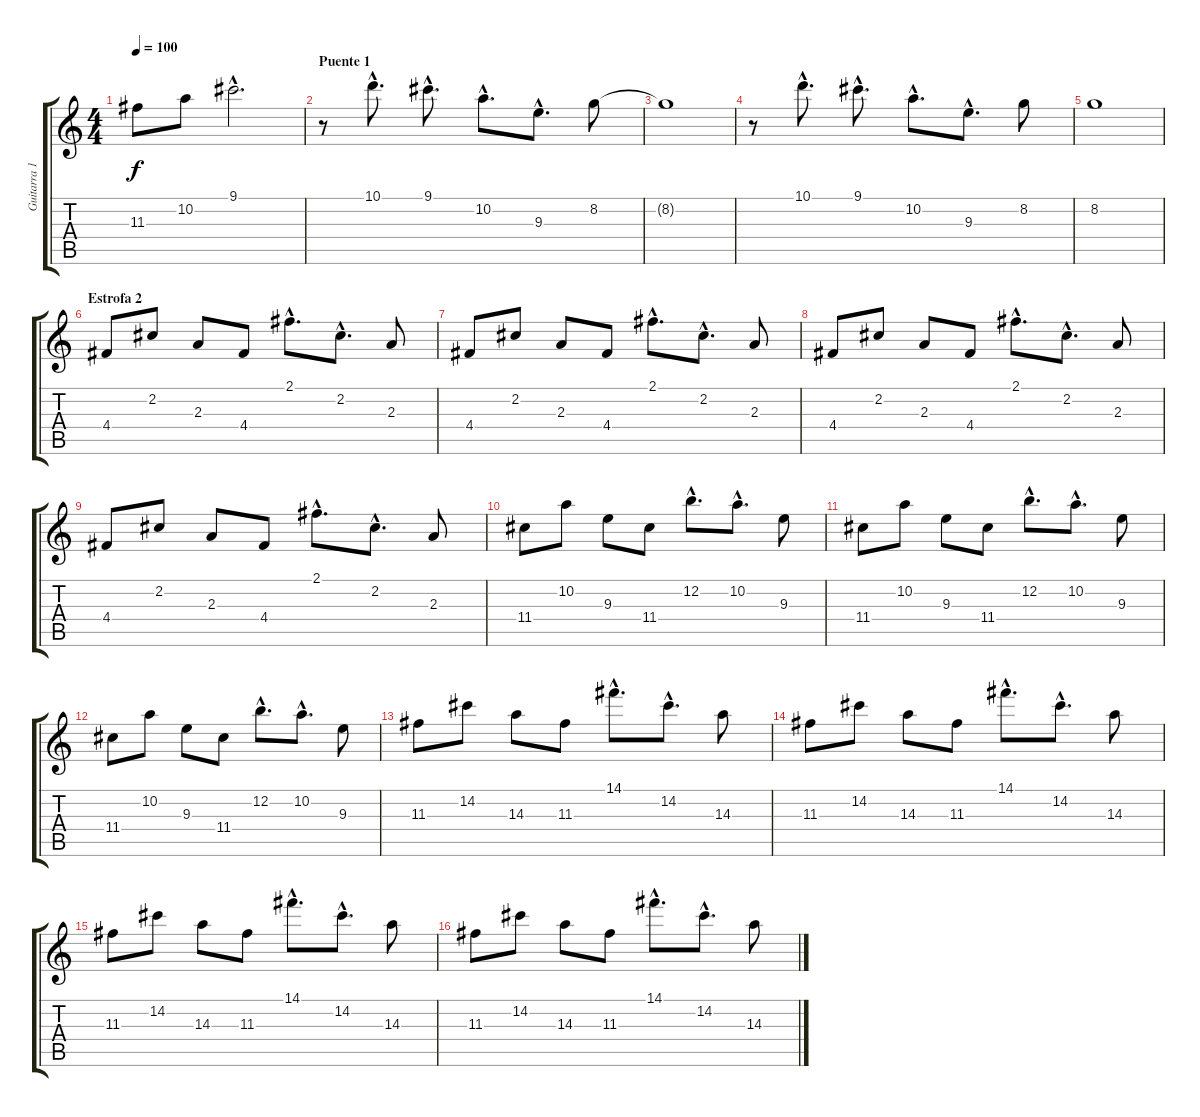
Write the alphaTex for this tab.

\track ("Guitarra 1" "Guitarra 1") {instrument acousticguitarsteel}
\staff {score tabs}
\tuning (E4 B3 G3 D3 A2 E2) {hide}
\ts (4 4)
\tempo 100
\clef g2
\ks c
11.3.8{dy f} 10.2.8 9.1{hac}.2{d} |
\section ("" "Puente 1")
r.8 10.1{hac}.8{d} 9.1{hac}.8{d} 10.2{hac}.8{d} 9.3{hac}.8{d} 8.2.8 |
8.2{t}.1 |
r.8 10.1{hac}.8{d} 9.1{hac}.8{d} 10.2{hac}.8{d} 9.3{hac}.8{d} 8.2.8 |
8.2.1 |
\section ("" "Estrofa 2")
4.4.8 2.2.8 2.3.8 4.4.8 2.1{hac}.8{d} 2.2{hac}.8{d} 2.3.8 |
4.4.8 2.2.8 2.3.8 4.4.8 2.1{hac}.8{d} 2.2{hac}.8{d} 2.3.8 |
4.4.8 2.2.8 2.3.8 4.4.8 2.1{hac}.8{d} 2.2{hac}.8{d} 2.3.8 |
4.4.8 2.2.8 2.3.8 4.4.8 2.1{hac}.8{d} 2.2{hac}.8{d} 2.3.8 |
11.4.8 10.2.8 9.3.8 11.4.8 12.2{hac}.8{d} 10.2{hac}.8{d} 9.3.8 |
11.4.8 10.2.8 9.3.8 11.4.8 12.2{hac}.8{d} 10.2{hac}.8{d} 9.3.8 |
11.4.8 10.2.8 9.3.8 11.4.8 12.2{hac}.8{d} 10.2{hac}.8{d} 9.3.8 |
11.3.8 14.2.8 14.3.8 11.3.8 14.1{hac}.8{d} 14.2{hac}.8{d} 14.3.8 |
11.3.8 14.2.8 14.3.8 11.3.8 14.1{hac}.8{d} 14.2{hac}.8{d} 14.3.8 |
11.3.8 14.2.8 14.3.8 11.3.8 14.1{hac}.8{d} 14.2{hac}.8{d} 14.3.8 |
11.3.8 14.2.8 14.3.8 11.3.8 14.1{hac}.8{d} 14.2{hac}.8{d} 14.3.8
